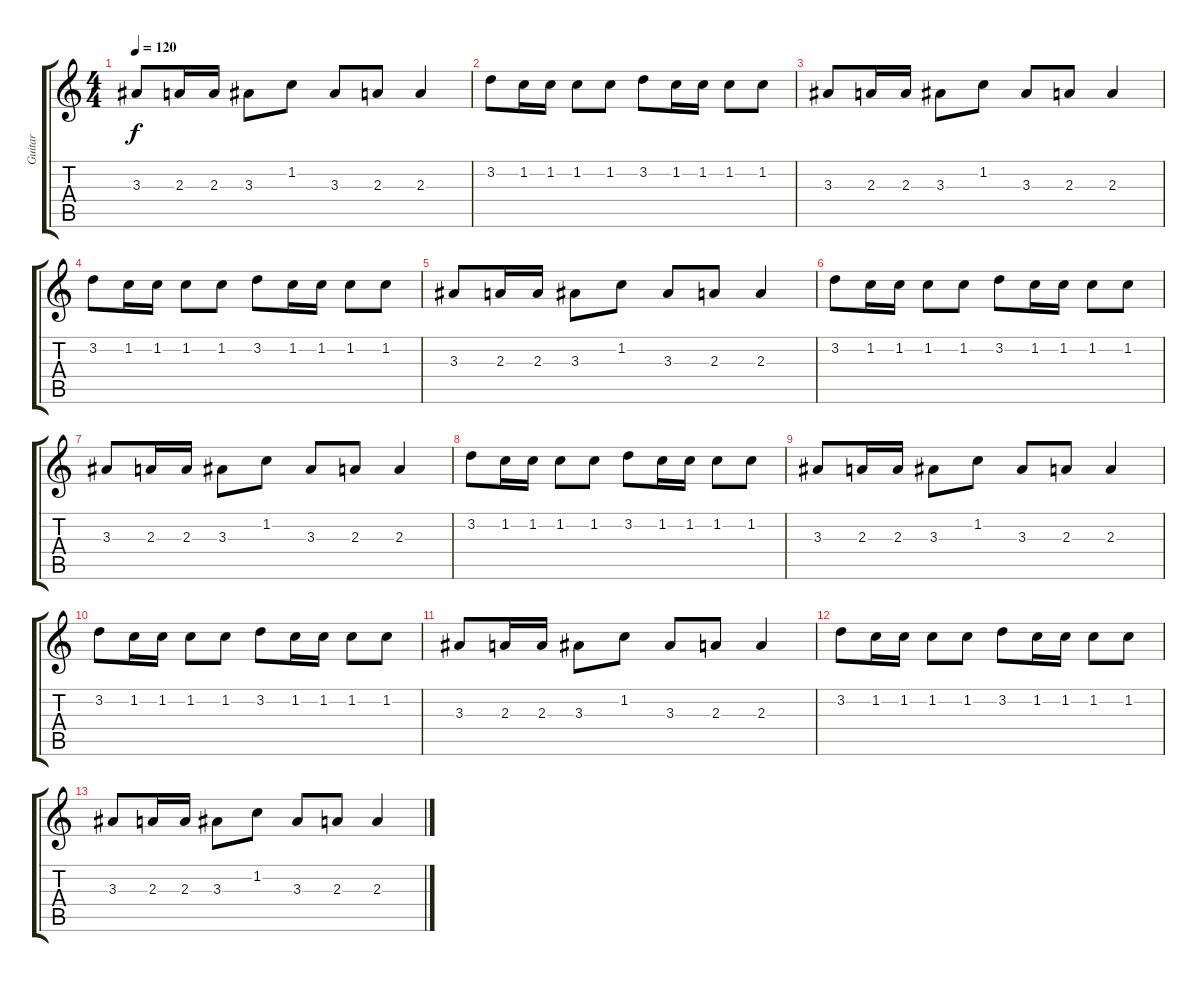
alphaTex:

\track ("Guitar" "Guitar") {instrument acousticguitarsteel}
\staff {score tabs}
\tuning (E4 B3 G3 D3 A2 E2) {hide}
\ts (4 4)
\tempo 120
\clef g2
\ks c
3.3.8{dy f} 2.3.16 2.3.16 3.3.8 1.2.8 3.3.8 2.3.8 2.3.4 |
3.2.8 1.2.16 1.2.16 1.2.8 1.2.8 3.2.8 1.2.16 1.2.16 1.2.8 1.2.8 |
3.3.8 2.3.16 2.3.16 3.3.8 1.2.8 3.3.8 2.3.8 2.3.4 |
3.2.8 1.2.16 1.2.16 1.2.8 1.2.8 3.2.8 1.2.16 1.2.16 1.2.8 1.2.8 |
3.3.8 2.3.16 2.3.16 3.3.8 1.2.8 3.3.8 2.3.8 2.3.4 |
3.2.8 1.2.16 1.2.16 1.2.8 1.2.8 3.2.8 1.2.16 1.2.16 1.2.8 1.2.8 |
3.3.8 2.3.16 2.3.16 3.3.8 1.2.8 3.3.8 2.3.8 2.3.4 |
3.2.8{volume 0} 1.2.16 1.2.16 1.2.8 1.2.8 3.2.8 1.2.16 1.2.16 1.2.8 1.2.8 |
3.3.8 2.3.16 2.3.16 3.3.8 1.2.8 3.3.8 2.3.8 2.3.4 |
3.2.8 1.2.16 1.2.16 1.2.8 1.2.8 3.2.8 1.2.16 1.2.16 1.2.8 1.2.8 |
3.3.8 2.3.16 2.3.16 3.3.8 1.2.8 3.3.8 2.3.8 2.3.4 |
3.2.8 1.2.16 1.2.16 1.2.8 1.2.8 3.2.8 1.2.16 1.2.16 1.2.8 1.2.8 |
3.3.8 2.3.16 2.3.16 3.3.8 1.2.8 3.3.8 2.3.8 2.3.4
